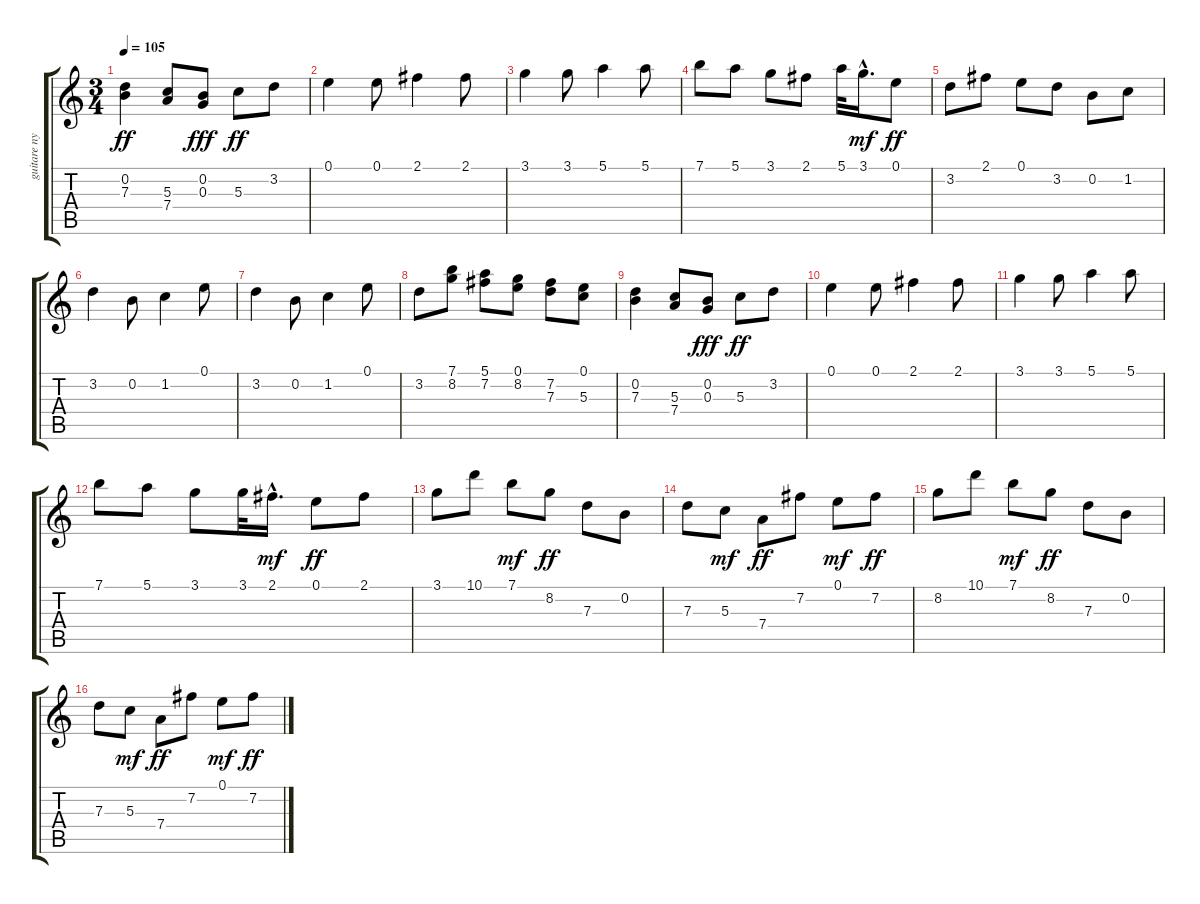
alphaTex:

\track ("guitare nylon" "guitare ny") {instrument acousticguitarnylon}
\staff {score tabs}
\tuning (E4 B3 G3 D3 A2 E2) {hide}
\ts (3 4)
\tempo 105
\clef g2
\ks c
(0.2 7.3).4{dy ff} (5.3 7.4).8 (0.2 0.3).8{dy fff} 5.3.8{dy ff} 3.2.8 |
0.1.4 0.1.8 2.1.4 2.1.8 |
3.1.4 3.1.8 5.1.4 5.1.8 |
7.1.8 5.1.8 3.1.8 2.1.8 5.1.32 3.1{hac}.16{d dy mf} 0.1.8{dy ff} |
3.2.8 2.1.8 0.1.8 3.2.8 0.2.8 1.2.8 |
3.2.4 0.2.8 1.2.4 0.1.8 |
3.2.4 0.2.8 1.2.4 0.1.8 |
3.2.8 (7.1 8.2).8 (5.1 7.2).8 (0.1 8.2).8 (7.2 7.3).8 (0.1 5.3).8 |
(0.2 7.3).4 (5.3 7.4).8 (0.2 0.3).8{dy fff} 5.3.8{dy ff} 3.2.8 |
0.1.4 0.1.8 2.1.4 2.1.8 |
3.1.4 3.1.8 5.1.4 5.1.8 |
7.1.8 5.1.8 3.1.8 3.1.32 2.1{hac}.16{d dy mf} 0.1.8{dy ff} 2.1.8 |
3.1.8 10.1.8 7.1.8{dy mf} 8.2.8{dy ff} 7.3.8 0.2.8 |
7.3.8 5.3.8{dy mf} 7.4.8{dy ff} 7.2.8 0.1.8{dy mf} 7.2.8{dy ff} |
8.2.8 10.1.8 7.1.8{dy mf} 8.2.8{dy ff} 7.3.8 0.2.8 |
7.3.8 5.3.8{dy mf} 7.4.8{dy ff} 7.2.8 0.1.8{dy mf} 7.2.8{dy ff}
